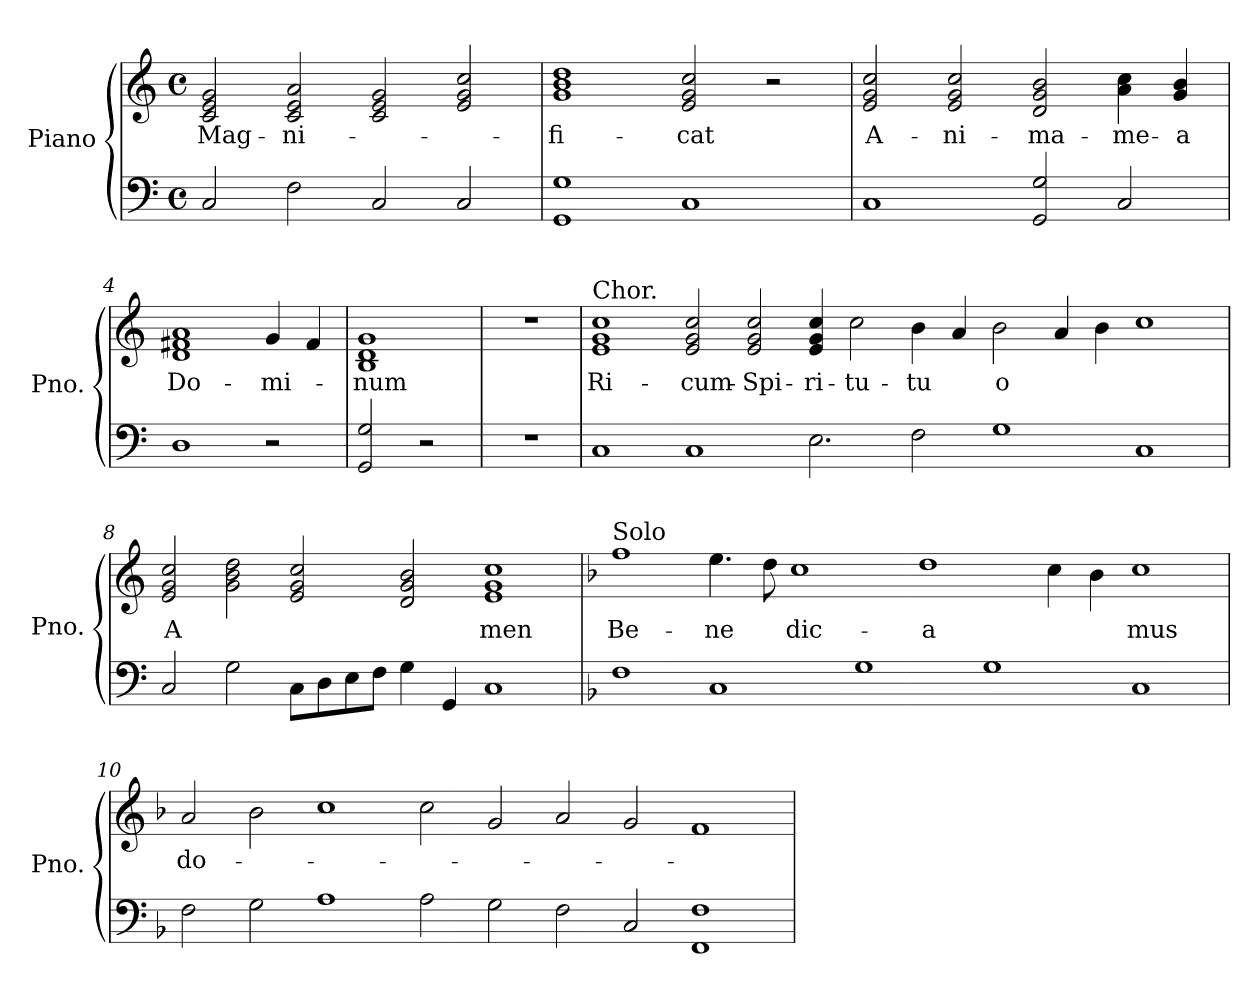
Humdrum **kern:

**kern	**kern	**text
*part1	*part1	*part1
*staff2	*staff1	*staff1
*I"Piano	*	*
*I'Pno.	*	*
*clefF4	*clefG2	*
*k[]	*k[]	*
*M4/4	*M4/4	*
*met(c)	*met(c)	*
=1	=1	=1
2C/	2c/ 2e/ 2g/	Mag-
2F\	2c/ 2e/ 2a/	-ni-
2C/	2c/ 2e/ 2g/	.
2C/	2e/ 2g/ 2cc/	.
=2	=2	=2
1GG 1G	1g 1b 1dd	-fi-
1C	2e/ 2g/ 2cc/	-cat
.	2r	.
=3	=3	=3
1C	2e/ 2g/ 2cc/	A-
.	2e/ 2g/ 2cc/	-ni-
2GG/ 2G/	2d/ 2g/ 2b/	-ma-
2C/	4a\ 4cc\	-me-
.	4g/ 4b/	-a
=4	=4	=4
1D	1d 1f#X 1a	Do-
2r	4g/	mi-
.	4f#/	.
=5	=5	=5
2GG/ 2G/	1B 1d 1g	-num
2r	.	.
=6	=6	=6
1r	1r	.
=7	=7	=7
!	!LO:TX:a:t=Chor.	!
1C	1e 1g 1cc	Ri-
1C	2e/ 2g/ 2cc/	-cum-
.	2e/ 2g/ 2cc/	-Spi-
2.E\	4e/ 4g/ 4cc/	-ri-
.	2cc\	-tu-
2F\	4b\	-tu
.	4a/	.
1G	2b\	o
.	4a/	.
.	4b\	.
1C	1cc	.
!!LO:LB:g=z
=8	=8	=8
2C/	2e/ 2g/ 2cc/	A
2G\	2g\ 2b\ 2dd\	.
8C\L	2e/ 2g/ 2cc/	.
8D\	.	.
8E\	.	.
8F\J	.	.
4G\	2d/ 2g/ 2b/	.
4GG/	.	.
1C	1e 1g 1cc	men
=9	=9	=9
*k[b-]	*k[b-]	*
!	!LO:TX:a:t=Solo	!
1F	1ff	Be-
1C	4.ee\	-ne
.	8dd\	.
.	1cc	dic-
1G	.	.
.	1dd	-a
1G	.	.
.	4cc\	.
.	4b-\	.
1C	1cc	mus
=10	=10	=10
2F\	2a/	do-
2G\	2b-\	.
1A	1cc	.
2A\	2cc\	.
2G\	2g/	.
2F\	2a/	.
2C/	2g/	.
1FF 1F	1f	.
=	=	=
*-	*-	*-
